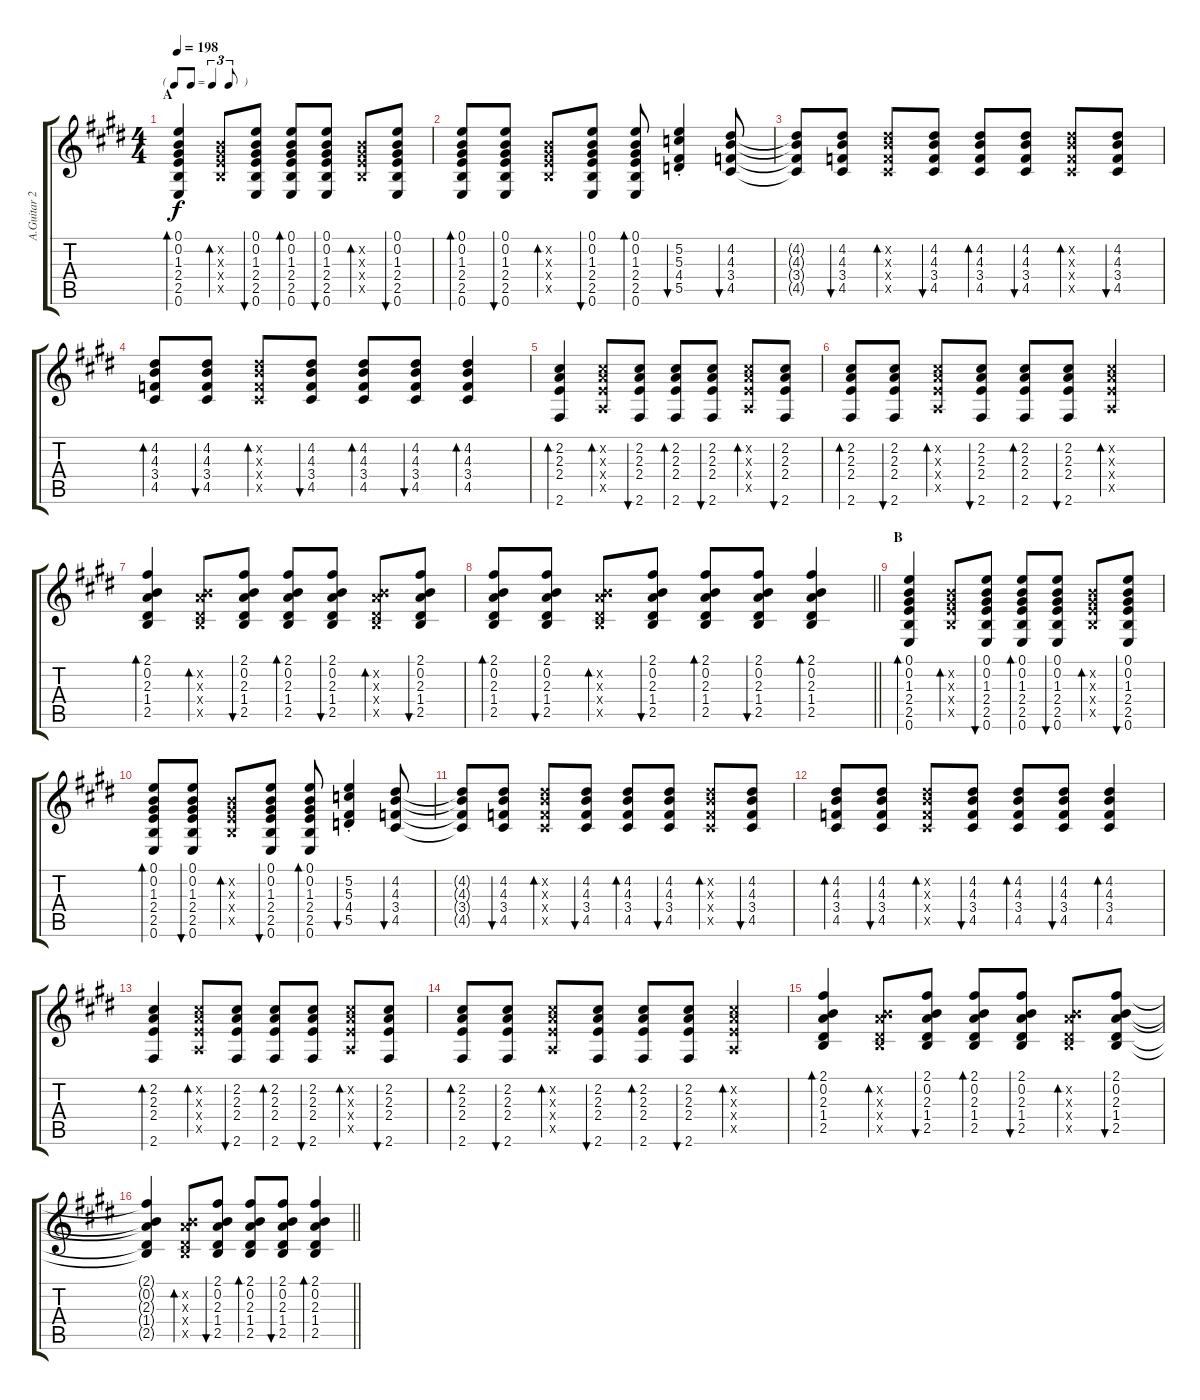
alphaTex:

\track ("A.Guitar 2" "A.Guitar 2") {instrument acousticguitarsteel}
\staff {score tabs}
\tuning (E4 B3 G3 D3 A2 E2) {hide}
\ts (4 4)
\tf triplet8th
\section ("" "A")
\tempo 198
\clef g2
\ks e
(0.1 0.2 1.3 2.4 2.5 0.6).4{bd 30 dy f} (0.2{x} 1.3{x} 2.4{x} 2.5{x}).8{bd 30} (0.1 0.2 1.3 2.4 2.5 0.6).8{bu 30} (0.1 0.2 1.3 2.4 2.5 0.6).8{bd 30} (0.1 0.2 1.3 2.4 2.5 0.6).8{bu 30} (0.2{x} 1.3{x} 2.4{x} 2.5{x}).8{bd 30} (0.1 0.2 1.3 2.4 2.5 0.6).8{bu 30} |
(0.1 0.2 1.3 2.4 2.5 0.6).8{bd 30} (0.1 0.2 1.3 2.4 2.5 0.6).8{bu 30} (0.2{x} 1.3{x} 2.4{x} 2.5{x}).8{bd 30} (0.1 0.2 1.3 2.4 2.5 0.6).8{bu 30} (0.1 0.2 1.3 2.4 2.5 0.6).8{bd 30} (5.2{st} 5.3{st} 4.4{st} 5.5{st}).4{bu 30} (4.2 4.3 3.4 4.5).8{bu 30} |
(4.2{t} 4.3{t} 3.4{t} 4.5{t}).8 (4.2 4.3 3.4 4.5).8{bu 30} (4.2{x} 4.3{x} 3.4{x} 4.5{x}).8{bd 30} (4.2 4.3 3.4 4.5).8{bu 30} (4.2 4.3 3.4 4.5).8{bd 30} (4.2 4.3 3.4 4.5).8{bu 30} (4.2{x} 4.3{x} 3.4{x} 4.5{x}).8{bd 30} (4.2 4.3 3.4 4.5).8{bu 30} |
(4.2 4.3 3.4 4.5).8{bd 30} (4.2 4.3 3.4 4.5).8{bu 30} (4.2{x} 4.3{x} 3.4{x} 4.5{x}).8{bd 30} (4.2 4.3 3.4 4.5).8{bu 30} (4.2 4.3 3.4 4.5).8{bd 30} (4.2 4.3 3.4 4.5).8{bu 30} (4.2 4.3 3.4 4.5).4{bd 30} |
(2.2 2.3 2.4 2.6).4{bd 30} (2.2{x} 2.3{x} 2.4{x} 0.5{x}).8{bd 30} (2.2 2.3 2.4 2.6).8{bu 30} (2.2 2.3 2.4 2.6).8{bd 30} (2.2 2.3 2.4 2.6).8{bu 30} (2.2{x} 2.3{x} 2.4{x} 0.5{x}).8{bd 30} (2.2 2.3 2.4 2.6).8{bu 30} |
(2.2 2.3 2.4 2.6).8{bd 30} (2.2 2.3 2.4 2.6).8{bu 30} (2.2{x} 2.3{x} 2.4{x} 0.5{x}).8{bd 30} (2.2 2.3 2.4 2.6).8{bu 30} (2.2 2.3 2.4 2.6).8{bd 30} (2.2 2.3 2.4 2.6).8{bu 30} (2.2{x} 2.3{x} 2.4{x} 0.5{x}).4{bd 30} |
(2.1 0.2 2.3 1.4 2.5).4{bd 30} (0.2{x} 2.3{x} 1.4{x} 2.5{x}).8{bd 30} (2.1 0.2 2.3 1.4 2.5).8{bu 30} (2.1 0.2 2.3 1.4 2.5).8{bd 30} (2.1 0.2 2.3 1.4 2.5).8{bu 30} (0.2{x} 2.3{x} 1.4{x} 2.5{x}).8{bd 30} (2.1 0.2 2.3 1.4 2.5).8{bu 30} |
\barLineRight lightlight
(2.1 0.2 2.3 1.4 2.5).8{bd 30} (2.1 0.2 2.3 1.4 2.5).8{bu 30} (0.2{x} 2.3{x} 1.4{x} 2.5{x}).8{bd 30} (2.1 0.2 2.3 1.4 2.5).8{bu 30} (2.1 0.2 2.3 1.4 2.5).8{bd 30} (2.1 0.2 2.3 1.4 2.5).8{bu 30} (2.1 0.2 2.3 1.4 2.5).4{bd 30} |
\section ("" "B")
(0.1 0.2 1.3 2.4 2.5 0.6).4{bd 30} (0.2{x} 1.3{x} 2.4{x} 2.5{x}).8{bd 30} (0.1 0.2 1.3 2.4 2.5 0.6).8{bu 30} (0.1 0.2 1.3 2.4 2.5 0.6).8{bd 30} (0.1 0.2 1.3 2.4 2.5 0.6).8{bu 30} (0.2{x} 1.3{x} 2.4{x} 2.5{x}).8{bd 30} (0.1 0.2 1.3 2.4 2.5 0.6).8{bu 30} |
(0.1 0.2 1.3 2.4 2.5 0.6).8{bd 30} (0.1 0.2 1.3 2.4 2.5 0.6).8{bu 30} (0.2{x} 1.3{x} 2.4{x} 2.5{x}).8{bd 30} (0.1 0.2 1.3 2.4 2.5 0.6).8{bu 30} (0.1 0.2 1.3 2.4 2.5 0.6).8{bd 30} (5.2{st} 5.3{st} 4.4{st} 5.5{st}).4{bu 30} (4.2 4.3 3.4 4.5).8{bu 30} |
(4.2{t} 4.3{t} 3.4{t} 4.5{t}).8 (4.2 4.3 3.4 4.5).8{bu 30} (4.2{x} 4.3{x} 3.4{x} 4.5{x}).8{bd 30} (4.2 4.3 3.4 4.5).8{bu 30} (4.2 4.3 3.4 4.5).8{bd 30} (4.2 4.3 3.4 4.5).8{bu 30} (4.2{x} 4.3{x} 3.4{x} 4.5{x}).8{bd 30} (4.2 4.3 3.4 4.5).8{bu 30} |
(4.2 4.3 3.4 4.5).8{bd 30} (4.2 4.3 3.4 4.5).8{bu 30} (4.2{x} 4.3{x} 3.4{x} 4.5{x}).8{bd 30} (4.2 4.3 3.4 4.5).8{bu 30} (4.2 4.3 3.4 4.5).8{bd 30} (4.2 4.3 3.4 4.5).8{bu 30} (4.2 4.3 3.4 4.5).4{bd 30} |
(2.2 2.3 2.4 2.6).4{bd 30} (2.2{x} 2.3{x} 2.4{x} 0.5{x}).8{bd 30} (2.2 2.3 2.4 2.6).8{bu 30} (2.2 2.3 2.4 2.6).8{bd 30} (2.2 2.3 2.4 2.6).8{bu 30} (2.2{x} 2.3{x} 2.4{x} 0.5{x}).8{bd 30} (2.2 2.3 2.4 2.6).8{bu 30} |
(2.2 2.3 2.4 2.6).8{bd 30} (2.2 2.3 2.4 2.6).8{bu 30} (2.2{x} 2.3{x} 2.4{x} 0.5{x}).8{bd 30} (2.2 2.3 2.4 2.6).8{bu 30} (2.2 2.3 2.4 2.6).8{bd 30} (2.2 2.3 2.4 2.6).8{bu 30} (2.2{x} 2.3{x} 2.4{x} 0.5{x}).4{bd 30} |
(2.1 0.2 2.3 1.4 2.5).4{bd 30} (0.2{x} 2.3{x} 1.4{x} 2.5{x}).8{bd 30} (2.1 0.2 2.3 1.4 2.5).8{bu 30} (2.1 0.2 2.3 1.4 2.5).8{bd 30} (2.1 0.2 2.3 1.4 2.5).8{bu 30} (0.2{x} 2.3{x} 1.4{x} 2.5{x}).8{bd 30} (2.1 0.2 2.3 1.4 2.5).8{bu 30} |
\barLineRight lightlight
(2.1{t} 0.2{t} 2.3{t} 1.4{t} 2.5{t}).4 (0.2{x} 2.3{x} 1.4{x} 2.5{x}).8{bd 30} (2.1 0.2 2.3 1.4 2.5).8{bu 30} (2.1 0.2 2.3 1.4 2.5).8{bd 30} (2.1 0.2 2.3 1.4 2.5).8{bu 30} (2.1 0.2 2.3 1.4 2.5).4{bd 30}
